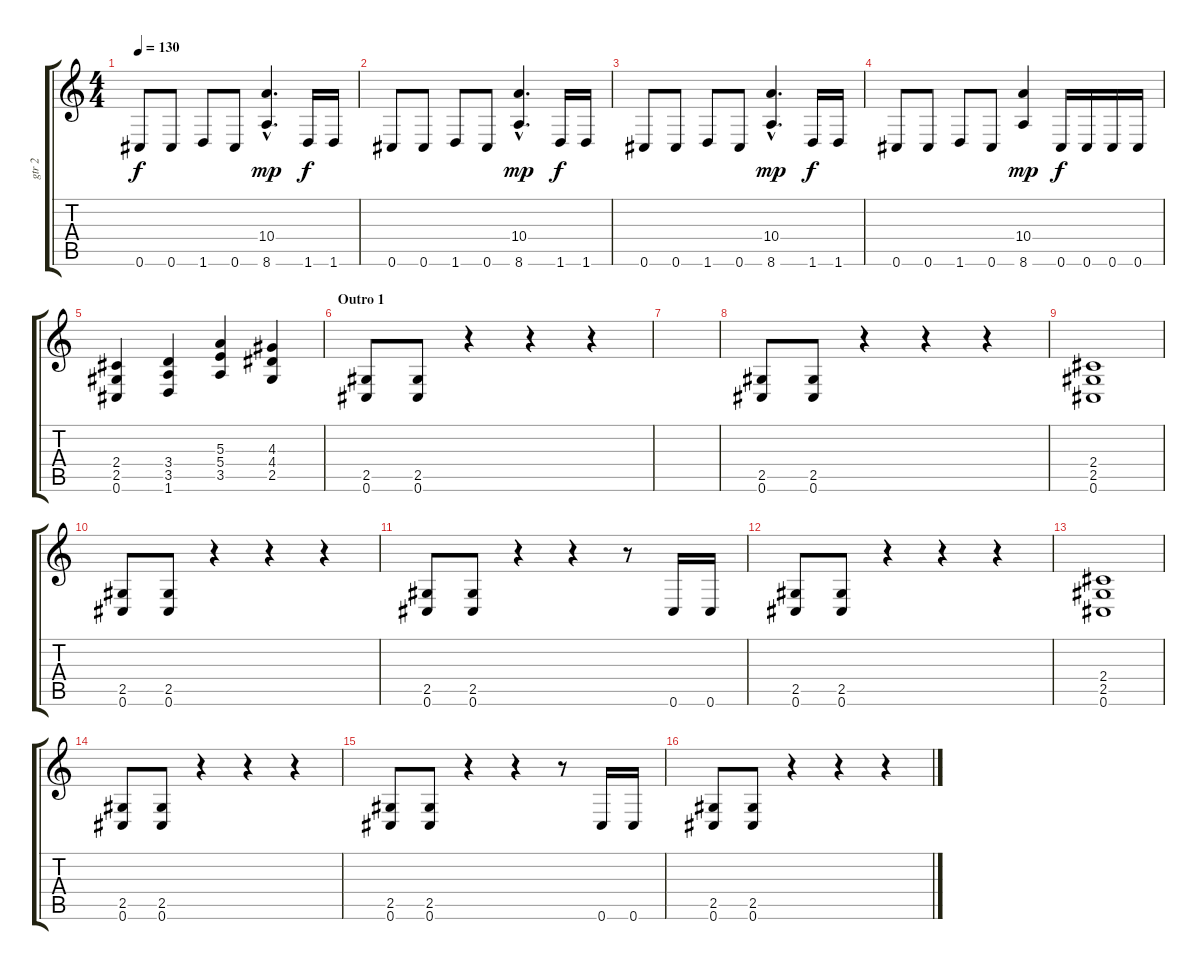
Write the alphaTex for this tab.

\track ("gtr 2" "gtr 2") {instrument distortionguitar}
\staff {score tabs}
\tuning (Db4 Ab3 E3 B2 Gb2 Db2) {hide}
\ts (4 4)
\tempo 130
\clef g2
\ks c
0.6.8{dy f} 0.6.8 1.6.8 0.6.8 (10.4{hac} 8.6{hac}).4{d dy mp} 1.6.16{dy f} 1.6.16 |
0.6.8 0.6.8 1.6.8 0.6.8 (10.4{hac} 8.6{hac}).4{d dy mp} 1.6.16{dy f} 1.6.16 |
0.6.8 0.6.8 1.6.8 0.6.8 (10.4{hac} 8.6{hac}).4{d dy mp} 1.6.16{dy f} 1.6.16 |
0.6.8 0.6.8 1.6.8 0.6.8 (10.4 8.6).4{dy mp} 0.6.16{dy f} 0.6.16 0.6.16 0.6.16 |
(2.4 2.5 0.6).4 (3.4 3.5 1.6).4 (5.3 5.4 3.5).4 (4.3 4.4 2.5).4 |
\section ("" "Outro 1")
(2.5 0.6).8 (2.5 0.6).8 r.4 r.4 r.4 |
|
(2.5 0.6).8 (2.5 0.6).8 r.4 r.4 r.4 |
(2.4 2.5 0.6).1 |
(2.5 0.6).8 (2.5 0.6).8 r.4 r.4 r.4 |
(2.5 0.6).8 (2.5 0.6).8 r.4 r.4 r.8 0.6.16 0.6.16 |
(2.5 0.6).8 (2.5 0.6).8 r.4 r.4 r.4 |
(2.4 2.5 0.6).1 |
(2.5 0.6).8 (2.5 0.6).8 r.4 r.4 r.4 |
(2.5 0.6).8 (2.5 0.6).8 r.4 r.4 r.8 0.6.16 0.6.16 |
(2.5 0.6).8 (2.5 0.6).8 r.4 r.4 r.4
